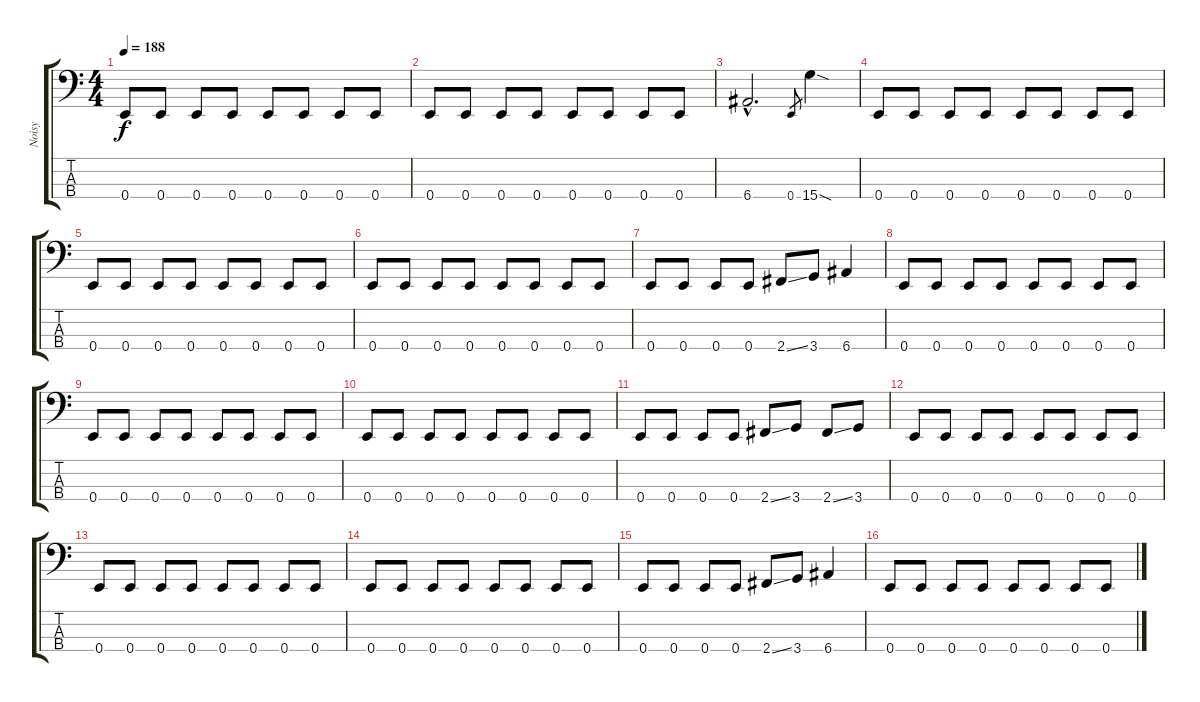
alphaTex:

\track ("Noisy" "Noisy") {instrument electricbasspick}
\staff {score tabs}
\tuning (G2 D2 A1 E1) {hide}
\ts (4 4)
\tempo 188
\clef f4
\ks c
0.4.8{dy f} 0.4.8 0.4.8 0.4.8 0.4.8 0.4.8 0.4.8 0.4.8 |
0.4.8 0.4.8 0.4.8 0.4.8 0.4.8 0.4.8 0.4.8 0.4.8 |
6.4{hac}.2{d} 0.4.8{gr} 15.4{sod}.4 |
0.4.8 0.4.8 0.4.8 0.4.8 0.4.8 0.4.8 0.4.8 0.4.8 |
0.4.8 0.4.8 0.4.8 0.4.8 0.4.8 0.4.8 0.4.8 0.4.8 |
0.4.8 0.4.8 0.4.8 0.4.8 0.4.8 0.4.8 0.4.8 0.4.8 |
0.4.8 0.4.8 0.4.8 0.4.8 2.4{ss}.8 3.4.8 6.4.4 |
0.4.8 0.4.8 0.4.8 0.4.8 0.4.8 0.4.8 0.4.8 0.4.8 |
0.4.8 0.4.8 0.4.8 0.4.8 0.4.8 0.4.8 0.4.8 0.4.8 |
0.4.8 0.4.8 0.4.8 0.4.8 0.4.8 0.4.8 0.4.8 0.4.8 |
0.4.8 0.4.8 0.4.8 0.4.8 2.4{ss}.8 3.4.8 2.4{ss}.8 3.4.8 |
0.4.8 0.4.8 0.4.8 0.4.8 0.4.8 0.4.8 0.4.8 0.4.8 |
0.4.8 0.4.8 0.4.8 0.4.8 0.4.8 0.4.8 0.4.8 0.4.8 |
0.4.8 0.4.8 0.4.8 0.4.8 0.4.8 0.4.8 0.4.8 0.4.8 |
0.4.8 0.4.8 0.4.8 0.4.8 2.4{ss}.8 3.4.8 6.4.4 |
0.4.8 0.4.8 0.4.8 0.4.8 0.4.8 0.4.8 0.4.8 0.4.8
